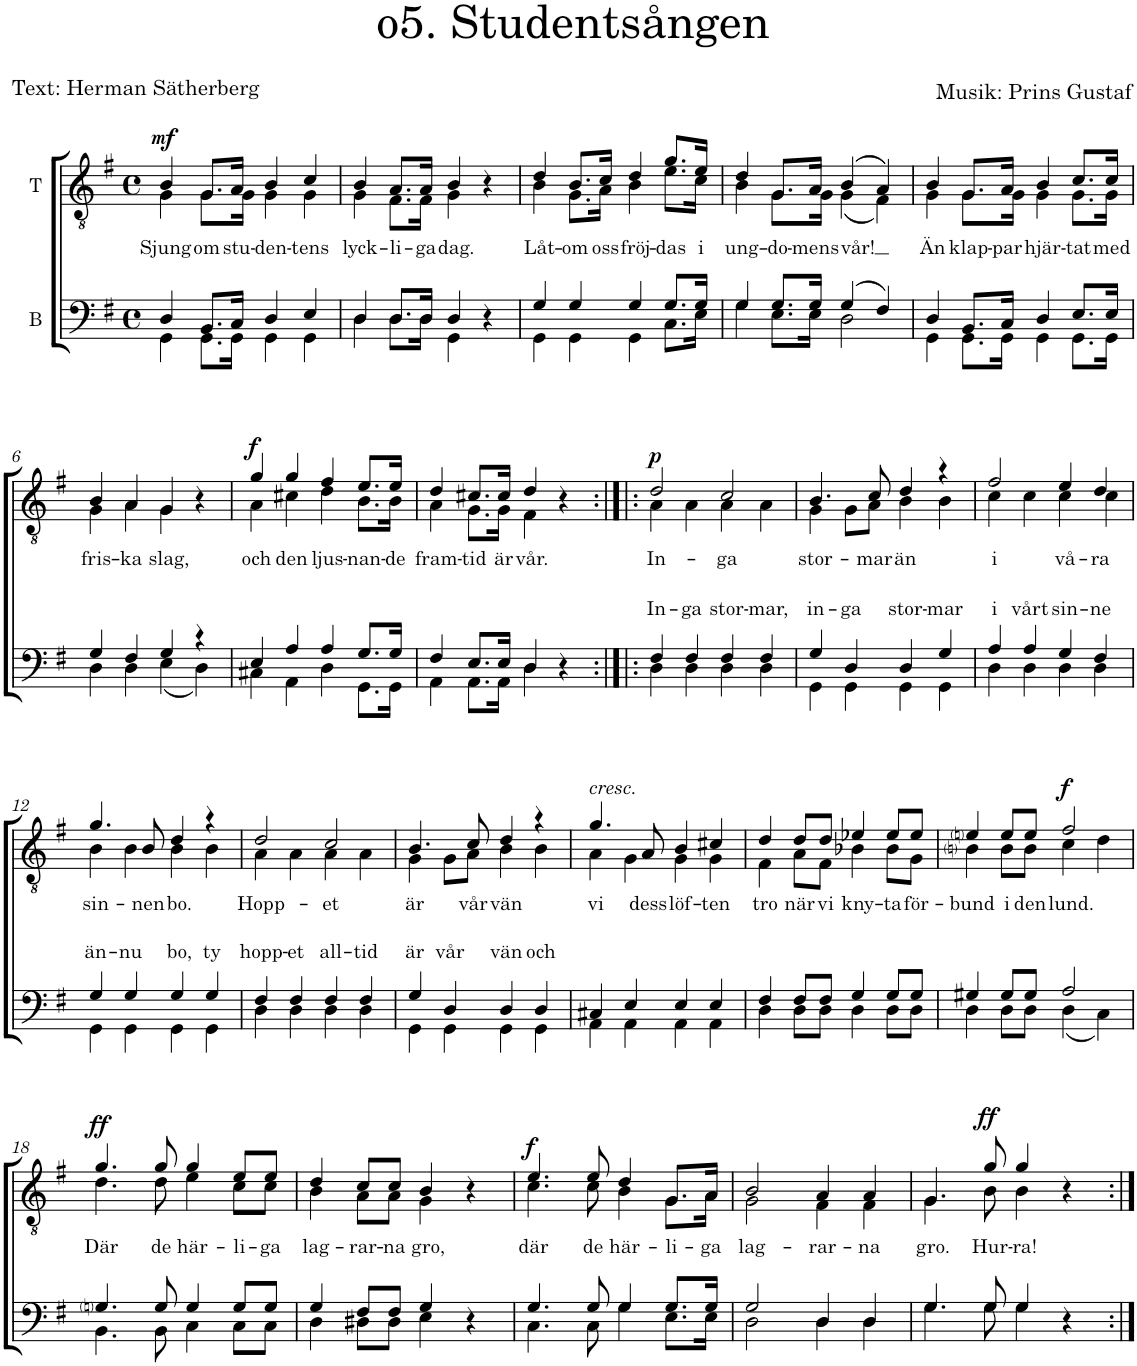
**kern	**text	**kern	**text	**dynam
*part2	*part2	*part1	*part1	*part1
*staff2	*staff2	*staff1	*staff1	*staff1
*I"B	*	*I"T	*	*
*clefF4	*	*clefGv2	*	*
*k[f#]	*	*k[f#]	*	*
*G:	*	*G:	*	*
*M4/4	*	*M4/4	*	*
*met(c)	*	*met(c)	*	*
=1	=1	=1	=1	=1
*^	*	*	*	*
!	!	!	!	!LO:LY:b	!LO:DY:a
*	*	*	*^	*	*
4D/	4GG\	.	4B/	4G\	Sjung	mf
!	!	!	!	!	!LO:LY:b	!
8.BB/L	8.GG\L	.	8.G/L	8.G\L	om	.
!	!	!	!	!	!LO:LY:b	!
16C/Jk	16GG\Jk	.	16A/Jk	16G\Jk	stu-	.
!	!	!	!	!	!LO:LY:b	!
4D/	4GG\	.	4B/	4G\	-den-	.
!	!	!	!	!	!LO:LY:b	!
4E/	4GG\	.	4c/	4G\	-tens	.
=2	=2	=2	=2	=2	=2	=2
!	!	!	!	!	!LO:LY:b	!
4D/	4D\	.	4B/	4G\	lyck-	.
!	!	!	!	!	!LO:LY:b	!
8.D/L	8.D\L	.	8.A/L	8.F#\L	-li-	.
!	!	!	!	!	!LO:LY:b	!
16D/Jk	16D\Jk	.	16A/Jk	16F#\Jk	-ga	.
!	!	!	!	!	!LO:LY:b	!
4D/	4GG\	.	4B/	4G\	dag.	.
4r	4ryy	.	4r	4ryy	.	.
=3	=3	=3	=3	=3	=3	=3
!	!	!	!	!	!LO:LY:b	!
4G/	4GG\	.	4d/	4B\	Låt-	.
!	!	!	!	!	!LO:LY:b	!
4G/	4GG\	.	8.B/L	8.G\L	-om	.
!	!	!	!	!	!LO:LY:b	!
.	.	.	16c/Jk	16A\Jk	oss	.
!	!	!	!	!	!LO:LY:b	!
4G/	4GG\	.	4d/	4B\	fröj-	.
!	!	!	!	!	!LO:LY:b	!
8.G/L	8.C\L	.	8.g/L	8.e\L	-das	.
!	!	!	!	!	!LO:LY:b	!
16G/Jk	16E\Jk	.	16e/Jk	16c\Jk	i	.
=4	=4	=4	=4	=4	=4	=4
!	!	!	!	!	!LO:LY:b	!
4G/	4G\	.	4d/	4B\	ung-	.
!	!	!	!	!	!LO:LY:b	!
8.G/L	8.E\L	.	8.G/L	8.G\L	-do-	.
!	!	!	!	!	!LO:LY:b	!
16G/Jk	16E\Jk	.	16A/Jk	16G\Jk	-mens	.
!	!	!	!	!	!LO:LY:b	!
(4G/	2D\	.	(4B/	(4G\	-vår!	.
4F#/)	.	.	4A/)	4F#\)	.	.
=5	=5	=5	=5	=5	=5	=5
!	!	!	!	!	!LO:LY:b	!
4D/	4GG\	.	4B/	4G\	Än	.
!	!	!	!	!	!LO:LY:b	!
8.BB/L	8.GG\L	.	8.G/L	8.G\L	klap-	.
!	!	!	!	!	!LO:LY:b	!
16C/Jk	16GG\Jk	.	16A/Jk	16G\Jk	-par	.
!	!	!	!	!	!LO:LY:b	!
4D/	4GG\	.	4B/	4G\	hjär-	.
!	!	!	!	!	!LO:LY:b	!
8.E/L	8.GG\L	.	8.c/L	8.G\L	-tat	.
!	!	!	!	!	!LO:LY:b	!
16E/Jk	16GG\Jk	.	16c/Jk	16G\Jk	med	.
!!LO:LB:g=z	!!
=6	=6	=6	=6	=6	=6	=6
!	!	!	!	!	!LO:LY:b	!
4G/	4D\	.	4B/	4G\	fris-	.
!	!	!	!	!	!LO:LY:b	!
4F#/	4D\	.	4A/	4A\	-ka	.
!	!	!	!	!	!LO:LY:b	!
4G/	(<4E\	.	4G/	4G\	slag,	.
4r	4D\)	.	4r	4ryy	.	.
=7	=7	=7	=7	=7	=7	=7
!	!	!	!	!	!LO:LY:b	!LO:DY:a
4E/	4C#X\	.	4g/	4A\	och	f
!	!	!	!	!	!LO:LY:b	!
4A/	4AA\	.	4g/	4c#X\	den	.
!	!	!	!	!	!LO:LY:b	!
4A/	4D\	.	4f#/	4d\	ljus-	.
!	!	!	!	!	!LO:LY:b	!
8.G/L	8.GG\L	.	8.e/L	8.B\L	-nan-	.
!	!	!	!	!	!LO:LY:b	!
16G/Jk	16GG\Jk	.	16e/Jk	16B\Jk	-de	.
=8	=8	=8	=8	=8	=8	=8
!	!	!	!	!	!LO:LY:b	!
4F#/	4AA\	.	4d/	4A\	fram-	.
!	!	!	!	!	!LO:LY:b	!
8.E/L	8.AA\L	.	8.c#X/L	8.G\L	-tid	.
!	!	!	!	!	!LO:LY:b	!
16E/Jk	16AA\Jk	.	16c#/Jk	16G\Jk	är	.
!	!	!	!	!	!LO:LY:b	!
4D/	4D\	.	4d/	4F#\	vår.	.
4r	4ryy	.	4r	4ryy	.	.
=9:|!|:	=9:|!|:	=9:|!|:	=9:|!|:	=9:|!|:	=9:|!|:	=9:|!|:
!	!	!LO:LY:a	!	!	!LO:LY:b	!LO:DY:a
4F#/	4D\	In-	2d/	4A\	In-	p
!	!	!LO:LY:a	!	!	!	!
4F#/	4D\	-ga	.	4A\	.	.
!	!	!LO:LY:a	!	!	!LO:LY:b	!
4F#/	4D\	stor-	2c/	4A\	-ga	.
!	!	!LO:LY:a	!	!	!	!
4F#/	4D\	-mar,	.	4A\	.	.
=10	=10	=10	=10	=10	=10	=10
!	!	!LO:LY:a	!	!	!LO:LY:b	!
4G/	4GG\	in-	4.B/	4G\	stor-	.
!	!	!LO:LY:a	!	!	!	!
4D/	4GG\	-ga	.	8G\L	.	.
!	!	!	!	!	!LO:LY:b	!
.	.	.	8c/	8A\J	-mar	.
!	!	!LO:LY:a	!	!	!LO:LY:b	!
4D/	4GG\	stor-	4d/	4B\	än	.
!	!	!LO:LY:a	!	!	!	!
4G/	4GG\	-mar	4r	4B\	.	.
=11	=11	=11	=11	=11	=11	=11
!	!	!LO:LY:a	!	!	!LO:LY:b	!
4A/	4D\	i	2f#/	4c\	i	.
!	!	!LO:LY:a	!	!	!	!
4A/	4D\	vårt	.	4c\	.	.
!	!	!LO:LY:a	!	!	!LO:LY:b	!
4G/	4D\	sin-	4e/	4c\	vå-	.
!	!	!LO:LY:a	!	!	!LO:LY:b	!
4F#/	4D\	-ne	4d/	4c\	-ra	.
!!LO:LB:g=z	!!
=12	=12	=12	=12	=12	=12	=12
!	!	!LO:LY:a	!	!	!LO:LY:b	!
4G/	4GG\	än-	4.g/	4B\	sin-	.
!	!	!LO:LY:a	!	!	!	!
4G/	4GG\	-nu	.	4B\	.	.
!	!	!	!	!	!LO:LY:b	!
.	.	.	8B/	.	-nen	.
!	!	!LO:LY:a	!	!	!LO:LY:b	!
4G/	4GG\	bo,	4d/	4B\	bo.	.
!	!	!LO:LY:a	!	!	!	!
4G/	4GG\	ty	4r	4B\	.	.
=13	=13	=13	=13	=13	=13	=13
!	!	!LO:LY:a	!	!	!LO:LY:b	!
4F#/	4D\	hopp-	2d/	4A\	Hopp-	.
!	!	!LO:LY:a	!	!	!	!
4F#/	4D\	-et	.	4A\	.	.
!	!	!LO:LY:a	!	!	!LO:LY:b	!
4F#/	4D\	all-	2c/	4A\	-et	.
!	!	!LO:LY:a	!	!	!	!
4F#/	4D\	-tid	.	4A\	.	.
=14	=14	=14	=14	=14	=14	=14
!	!	!LO:LY:a	!	!	!LO:LY:b	!
4G/	4GG\	är	4.B/	4G\	är	.
!	!	!LO:LY:a	!	!	!	!
4D/	4GG\	vår	.	8G\L	.	.
!	!	!	!	!	!LO:LY:b	!
.	.	.	8c/	8A\J	vår	.
!	!	!LO:LY:a	!	!	!LO:LY:b	!
4D/	4GG\	vän	4d/	4B\	vän	.
!	!	!LO:LY:a	!	!	!	!
4D/	4GG\	och	4r	4B\	.	.
=15	=15	=15	=15	=15	=15	=15
!	!	!	!LO:TX:a:i:t=cresc.	!	!	!
!	!	!	!	!	!LO:LY:b	!
4C#X/	4AA\	.	4.g/	4A\	vi	.
4E/	4AA\	.	.	4G\	.	.
!	!	!	!	!	!LO:LY:b	!
.	.	.	8A/	.	dess	.
!	!	!	!	!	!LO:LY:b	!
4E/	4AA\	.	4B/	4G\	löf-	.
!	!	!	!	!	!LO:LY:b	!
4E/	4AA\	.	4c#X/	4G\	-ten	.
=16	=16	=16	=16	=16	=16	=16
!	!	!	!	!	!LO:LY:b	!
4F#/	4D\	.	4d/	4F#\	tro	.
!	!	!	!	!	!LO:LY:b	!
8F#/L	8D\L	.	8d/L	8A\L	när	.
!	!	!	!	!	!LO:LY:b	!
8F#/J	8D\J	.	8d/J	8F#\J	vi	.
!	!	!	!	!	!LO:LY:b	!
4G/	4D\	.	4e-X/	4B-X\	kny-	.
!	!	!	!	!	!LO:LY:b	!
8G/L	8D\L	.	8e-/L	8B-\L	-ta	.
!	!	!	!	!	!LO:LY:b	!
8G/J	8D\J	.	8e-/J	8G\J	för-	.
=17	=17	=17	=17	=17	=17	=17
!	!	!	!	!	!LO:LY:b	!
4G#X/	4D\	.	4eni/	4Bni\	-bund	.
!	!	!	!	!	!LO:LY:b	!
8G#/L	8D\L	.	8e/L	8B\L	i	.
!	!	!	!	!	!LO:LY:b	!
8G#/J	8D\J	.	8e/J	8B\J	den	.
!	!	!	!	!	!LO:LY:b	!LO:DY:a
2A/	(<4D\	.	2f#/	4c\	lund.	f
.	4C\)	.	.	4d\	.	.
!!LO:LB:g=z	!!
=18	=18	=18	=18	=18	=18	=18
!	!	!	!	!	!LO:LY:b	!LO:DY:a
4.Gni/	4.BB\	.	4.g/	4.d\	Där	ff
!	!	!	!	!	!LO:LY:b	!
8G/	8BB\	.	8g/	8d\	de	.
!	!	!	!	!	!LO:LY:b	!
4G/	4C\	.	4g/	4e\	här-	.
!	!	!	!	!	!LO:LY:b	!
8G/L	8C\L	.	8e/L	8c\L	-li-	.
!	!	!	!	!	!LO:LY:b	!
8G/J	8C\J	.	8e/J	8c\J	-ga	.
=19	=19	=19	=19	=19	=19	=19
!	!	!	!	!	!LO:LY:b	!
4G/	4D\	.	4d/	4B\	lag-	.
!	!	!	!	!	!LO:LY:b	!
8F#/L	8D#X\L	.	8c/L	8A\L	-rar-	.
!	!	!	!	!	!LO:LY:b	!
8F#/J	8D#\J	.	8c/J	8A\J	-na	.
!	!	!	!	!	!LO:LY:b	!
4G/	4E\	.	4B/	4G\	gro,	.
4r	4ryy	.	4r	4ryy	.	.
=20	=20	=20	=20	=20	=20	=20
!	!	!	!	!	!LO:LY:b	!LO:DY:a
4.G/	4.C\	.	4.e/	4.c\	där	f
!	!	!	!	!	!LO:LY:b	!
8G/	8C\	.	8e/	8c\	de	.
!	!	!	!	!	!LO:LY:b	!
4G/	4G\	.	4d/	4B\	här-	.
!	!	!	!	!	!LO:LY:b	!
8.G/L	8.E\L	.	8.G/L	8.G\L	-li-	.
!	!	!	!	!	!LO:LY:b	!
16G/Jk	16E\Jk	.	16A/Jk	16A\Jk	-ga	.
=21	=21	=21	=21	=21	=21	=21
!	!	!	!	!	!LO:LY:b	!
2G/	2D\	.	2B/	2G\	lag-	.
!	!	!	!	!	!LO:LY:b	!
4D/	4D\	.	4A/	4F#\	-rar-	.
!	!	!	!	!	!LO:LY:b	!
4D/	4D\	.	4A/	4F#\	-na	.
=22	=22	=22	=22	=22	=22	=22
!	!	!	!	!	!LO:LY:b	!
4.G/	4.G\	.	4.G/	4.G\	gro.	.
!	!	!	!	!	!LO:LY:b	!LO:DY:a
8G/	8G\	.	8g/	8B\	Hur-	ff
!	!	!	!	!	!LO:LY:b	!
4G/	4G\	.	4g/	4B\	-ra!	.
4r	4ryy	.	4r	4ryy	.	.
*v	*v	*	*	*	*	*
*	*	*v	*v	*	*
=:|!	=:|!	=:|!	=:|!	=:|!
*-	*-	*-	*-	*-
